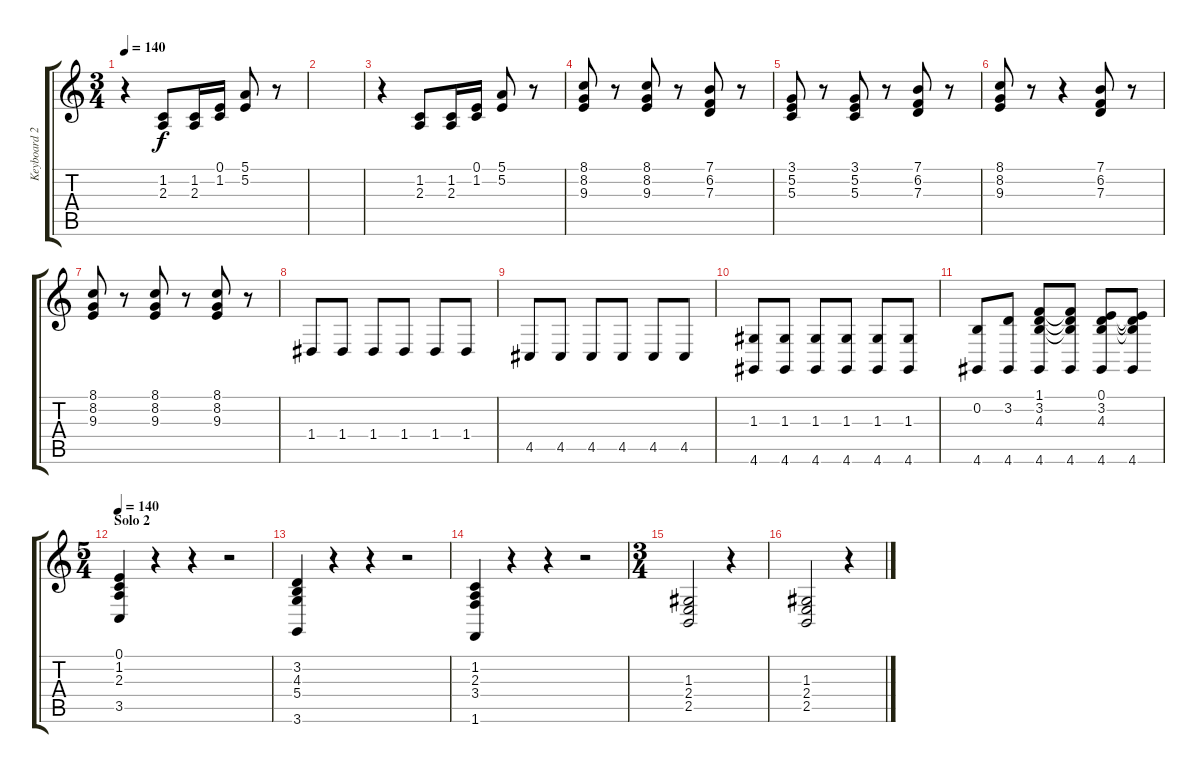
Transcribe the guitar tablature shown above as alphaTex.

\track ("Keyboard 2" "Keyboard 2") {instrument stringensemble1}
\staff {score tabs}
\tuning (E4 B3 G3 D3 A2 E2) {hide}
\ts (3 4)
\tempo 140
\clef g2
\ks c
r.4{dy f} (1.2 2.3).8 (1.2 2.3).16 (0.1 1.2).16 (5.1 5.2).8 r.8 |
|
r.4 (1.2 2.3).8 (1.2 2.3).16 (0.1 1.2).16 (5.1 5.2).8 r.8 |
(8.1 8.2 9.3).8 r.8 (8.1 8.2 9.3).8 r.8 (7.1 6.2 7.3).8 r.8 |
(3.1 5.2 5.3).8 r.8 (3.1 5.2 5.3).8 r.8 (7.1 6.2 7.3).8 r.8 |
(8.1 8.2 9.3).8 r.8 r.4 (7.1 6.2 7.3).8 r.8 |
(8.1 8.2 9.3).8 r.8 (8.1 8.2 9.3).8 r.8 (8.1 8.2 9.3).8 r.8 |
1.4.8{instrument trombone} 1.4.8 1.4.8 1.4.8 1.4.8 1.4.8 |
4.5.8 4.5.8 4.5.8 4.5.8 4.5.8 4.5.8 |
(1.3 4.6).8 (1.3 4.6).8 (1.3 4.6).8 (1.3 4.6).8 (1.3 4.6).8 (1.3 4.6).8 |
(0.2 4.6).8 (3.2 4.6).8 (1.1 3.2 4.3 4.6).8 (1.1{t} 3.2{t} 4.3{t} 4.6).8 (0.1 3.2 4.3 4.6).8 (0.1{t} 3.2{t} 4.3{t} 4.6).8 |
\ts (5 4)
\section ("" "Solo 2")
\tempo 140
(0.1 1.2 2.3 3.5).4{volume 7 balance 8} r.4 r.4 r.2 |
(3.2 4.3 5.4 3.6).4 r.4 r.4 r.2 |
(1.2 2.3 3.4 1.6).4 r.4 r.4 r.2 |
\ts (3 4)
(1.3 2.4 2.5).2 r.4 |
(1.3 2.4 2.5).2 r.4
